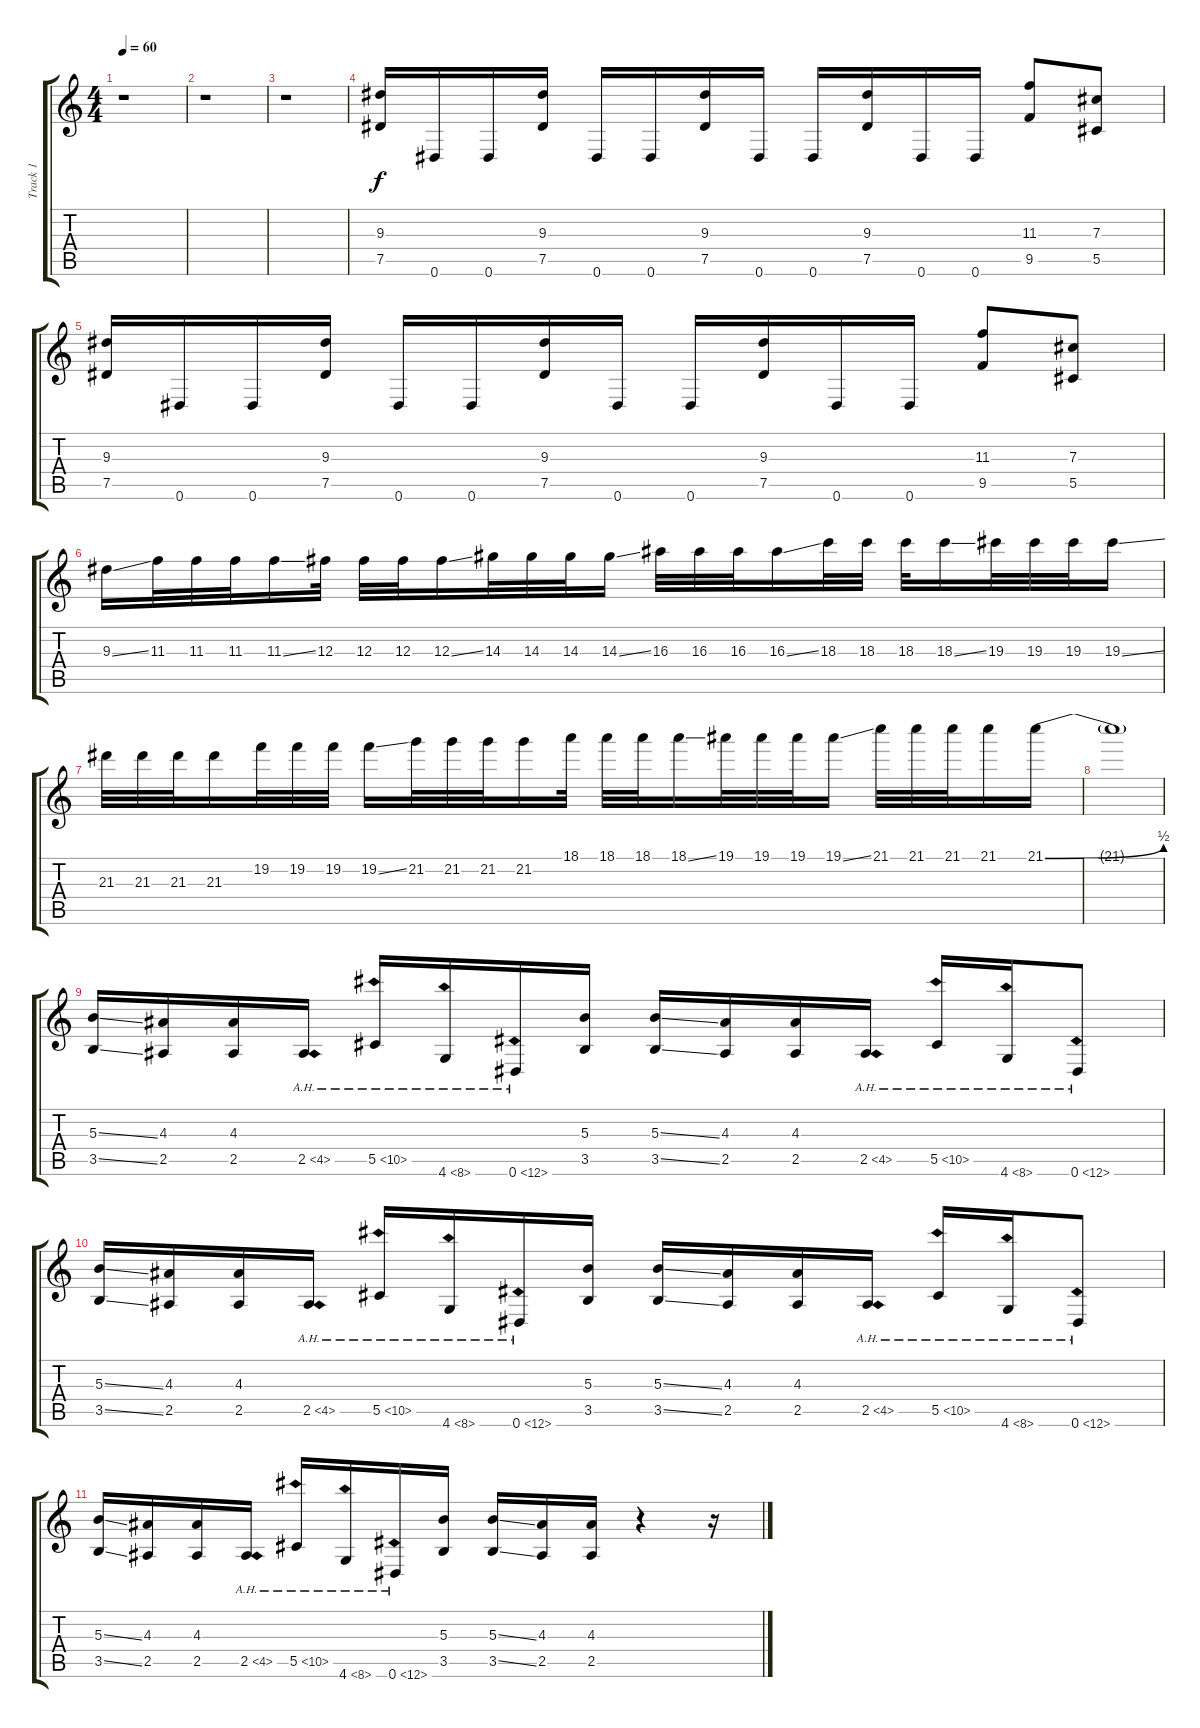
\track ("Track 1" "Track 1") {instrument distortionguitar}
\staff {score tabs}
\tuning (Eb4 Bb3 Gb3 Db3 Ab2 Eb2) {hide}
\ts (4 4)
\tempo 60
\clef g2
\ks c
r.1{dy f} |
r.1 |
r.1 |
(9.3 7.5).16 0.6.16 0.6.16 (9.3 7.5).16 0.6.16 0.6.16 (9.3 7.5).16 0.6.16 0.6.16 (9.3 7.5).16 0.6.16 0.6.16 (11.3 9.5).8 (7.3 5.5).8 |
(9.3 7.5).16 0.6.16 0.6.16 (9.3 7.5).16 0.6.16 0.6.16 (9.3 7.5).16 0.6.16 0.6.16 (9.3 7.5).16 0.6.16 0.6.16 (11.3 9.5).8 (7.3 5.5).8 |
9.3{ss}.16 11.3.32 11.3.32 11.3.32 11.3{ss}.16 12.3.32 12.3.32 12.3.32 12.3{ss}.16 14.3.32 14.3.32 14.3.32 14.3{ss}.16 16.3.32 16.3.32 16.3.32 16.3{ss}.16 18.3.32 18.3.32 18.3.32 18.3{ss}.16 19.3.32 19.3.32 19.3.32 19.3{ss}.16 |
21.3.32 21.3.32 21.3.32 21.3.16 19.2.32 19.2.32 19.2.32 19.2{ss}.16 21.2.32 21.2.32 21.2.32 21.2.16 18.1.32 18.1.32 18.1.32 18.1{ss}.16 19.1.32 19.1.32 19.1.32 19.1{ss}.16 21.1.32 21.1.32 21.1.32 21.1.16 21.1{be (bend 0 0 60 2)}.16 |
21.1{t}.1 |
(5.3{ss} 3.5{ss}).16 (4.3 2.5).16 (4.3 2.5).16 2.5{ah 2}.16 5.5{ah 5}.16 4.6{ah 4}.16 0.6{ah 12}.16 (5.3 3.5).16 (5.3{ss} 3.5{ss}).16 (4.3 2.5).16 (4.3 2.5).16 2.5{ah 2}.16 5.5{ah 5}.16 4.6{ah 4}.16 0.6{ah 12}.8 |
(5.3{ss} 3.5{ss}).16 (4.3 2.5).16 (4.3 2.5).16 2.5{ah 2}.16 5.5{ah 5}.16 4.6{ah 4}.16 0.6{ah 12}.16 (5.3 3.5).16 (5.3{ss} 3.5{ss}).16 (4.3 2.5).16 (4.3 2.5).16 2.5{ah 2}.16 5.5{ah 5}.16 4.6{ah 4}.16 0.6{ah 12}.8 |
(5.3{ss} 3.5{ss}).16 (4.3 2.5).16 (4.3 2.5).16 2.5{ah 2}.16 5.5{ah 5}.16 4.6{ah 4}.16 0.6{ah 12}.16 (5.3 3.5).16 (5.3{ss} 3.5{ss}).16 (4.3 2.5).16 (4.3 2.5).16 r.4 r.16
